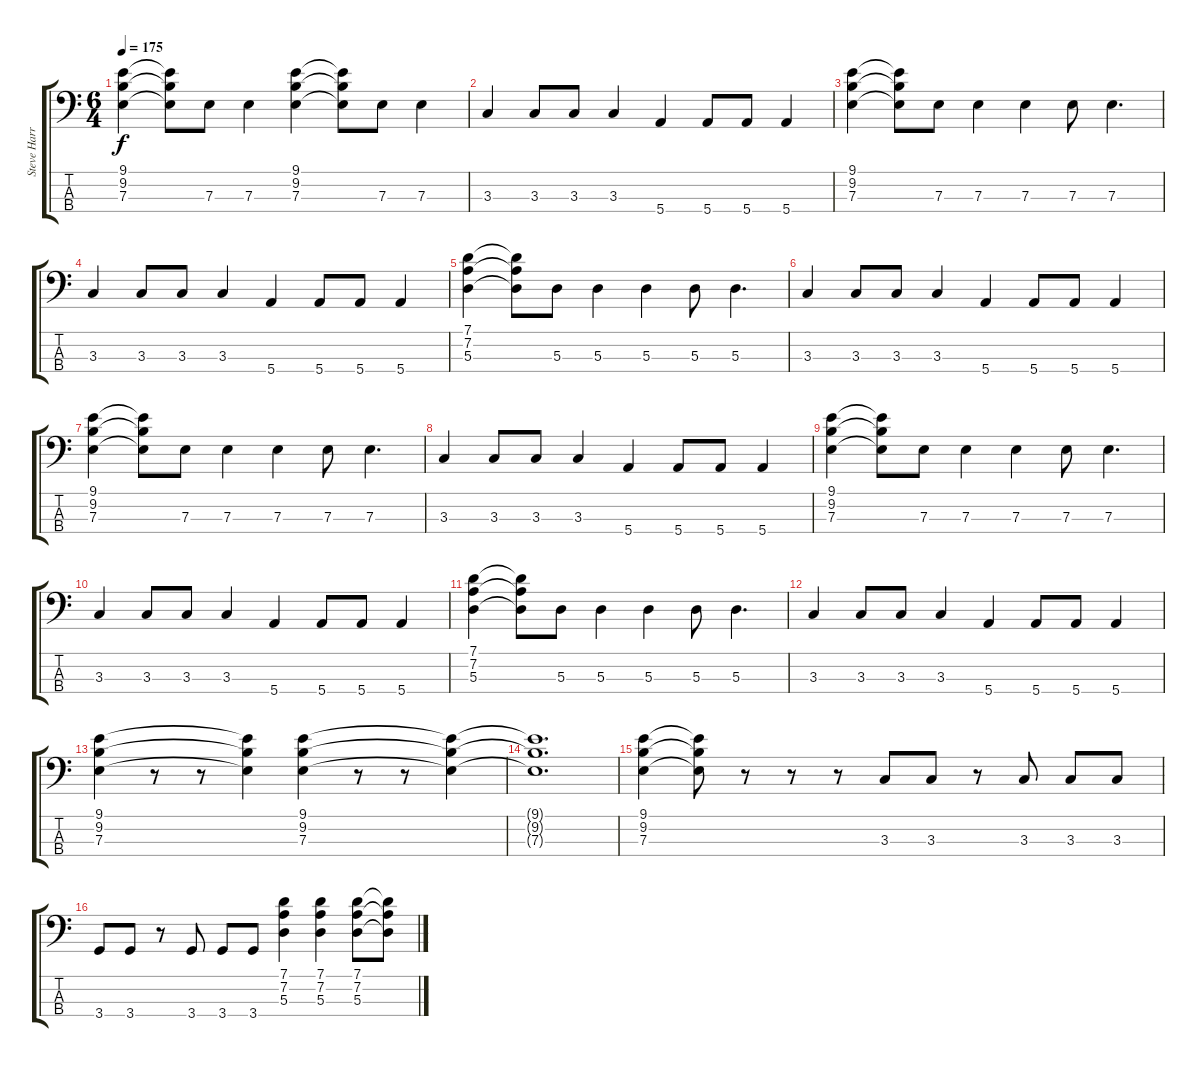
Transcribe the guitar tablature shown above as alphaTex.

\track ("Steve Harris" "Steve Harr") {instrument electricbassfinger}
\staff {score tabs}
\tuning (G2 D2 A1 E1) {hide}
\ts (6 4)
\tempo 175
\clef f4
\ks c
(9.1 9.2 7.3).4{dy f} (9.1{t} 9.2{t} 7.3{t}).8 7.3.8 7.3.4 (9.1 9.2 7.3).4 (9.1{t} 9.2{t} 7.3{t}).8 7.3.8 7.3.4 |
3.3.4 3.3.8 3.3.8 3.3.4 5.4.4 5.4.8 5.4.8 5.4.4 |
(9.1 9.2 7.3).4 (9.1{t} 9.2{t} 7.3{t}).8 7.3.8 7.3.4 7.3.4 7.3.8 7.3.4{d} |
3.3.4 3.3.8 3.3.8 3.3.4 5.4.4 5.4.8 5.4.8 5.4.4 |
(7.1 7.2 5.3).4 (7.1{t} 7.2{t} 5.3{t}).8 5.3.8 5.3.4 5.3.4 5.3.8 5.3.4{d} |
3.3.4 3.3.8 3.3.8 3.3.4 5.4.4 5.4.8 5.4.8 5.4.4 |
(9.1 9.2 7.3).4 (9.1{t} 9.2{t} 7.3{t}).8 7.3.8 7.3.4 7.3.4 7.3.8 7.3.4{d} |
3.3.4 3.3.8 3.3.8 3.3.4 5.4.4 5.4.8 5.4.8 5.4.4 |
(9.1 9.2 7.3).4 (9.1{t} 9.2{t} 7.3{t}).8 7.3.8 7.3.4 7.3.4 7.3.8 7.3.4{d} |
3.3.4 3.3.8 3.3.8 3.3.4 5.4.4 5.4.8 5.4.8 5.4.4 |
(7.1 7.2 5.3).4 (7.1{t} 7.2{t} 5.3{t}).8 5.3.8 5.3.4 5.3.4 5.3.8 5.3.4{d} |
3.3.4 3.3.8 3.3.8 3.3.4 5.4.4 5.4.8 5.4.8 5.4.4 |
(9.1 9.2 7.3).4 r.8 r.8 (9.1{t} 9.2{t} 7.3{t}).4 (9.1 9.2 7.3).4 r.8 r.8 (9.1{t} 9.2{t} 7.3{t}).4 |
(9.1{t} 9.2{t} 7.3{t}).1{d} |
(9.1 9.2 7.3).4 (9.1{t} 9.2{t} 7.3{t}).8 r.8 r.8 r.8 3.3.8 3.3.8 r.8 3.3.8 3.3.8 3.3.8 |
3.4.8 3.4.8 r.8 3.4.8 3.4.8 3.4.8 (7.1 7.2 5.3).4 (7.1 7.2 5.3).4 (7.1 7.2 5.3).8 (7.1{t} 7.2{t} 5.3{t}).8
